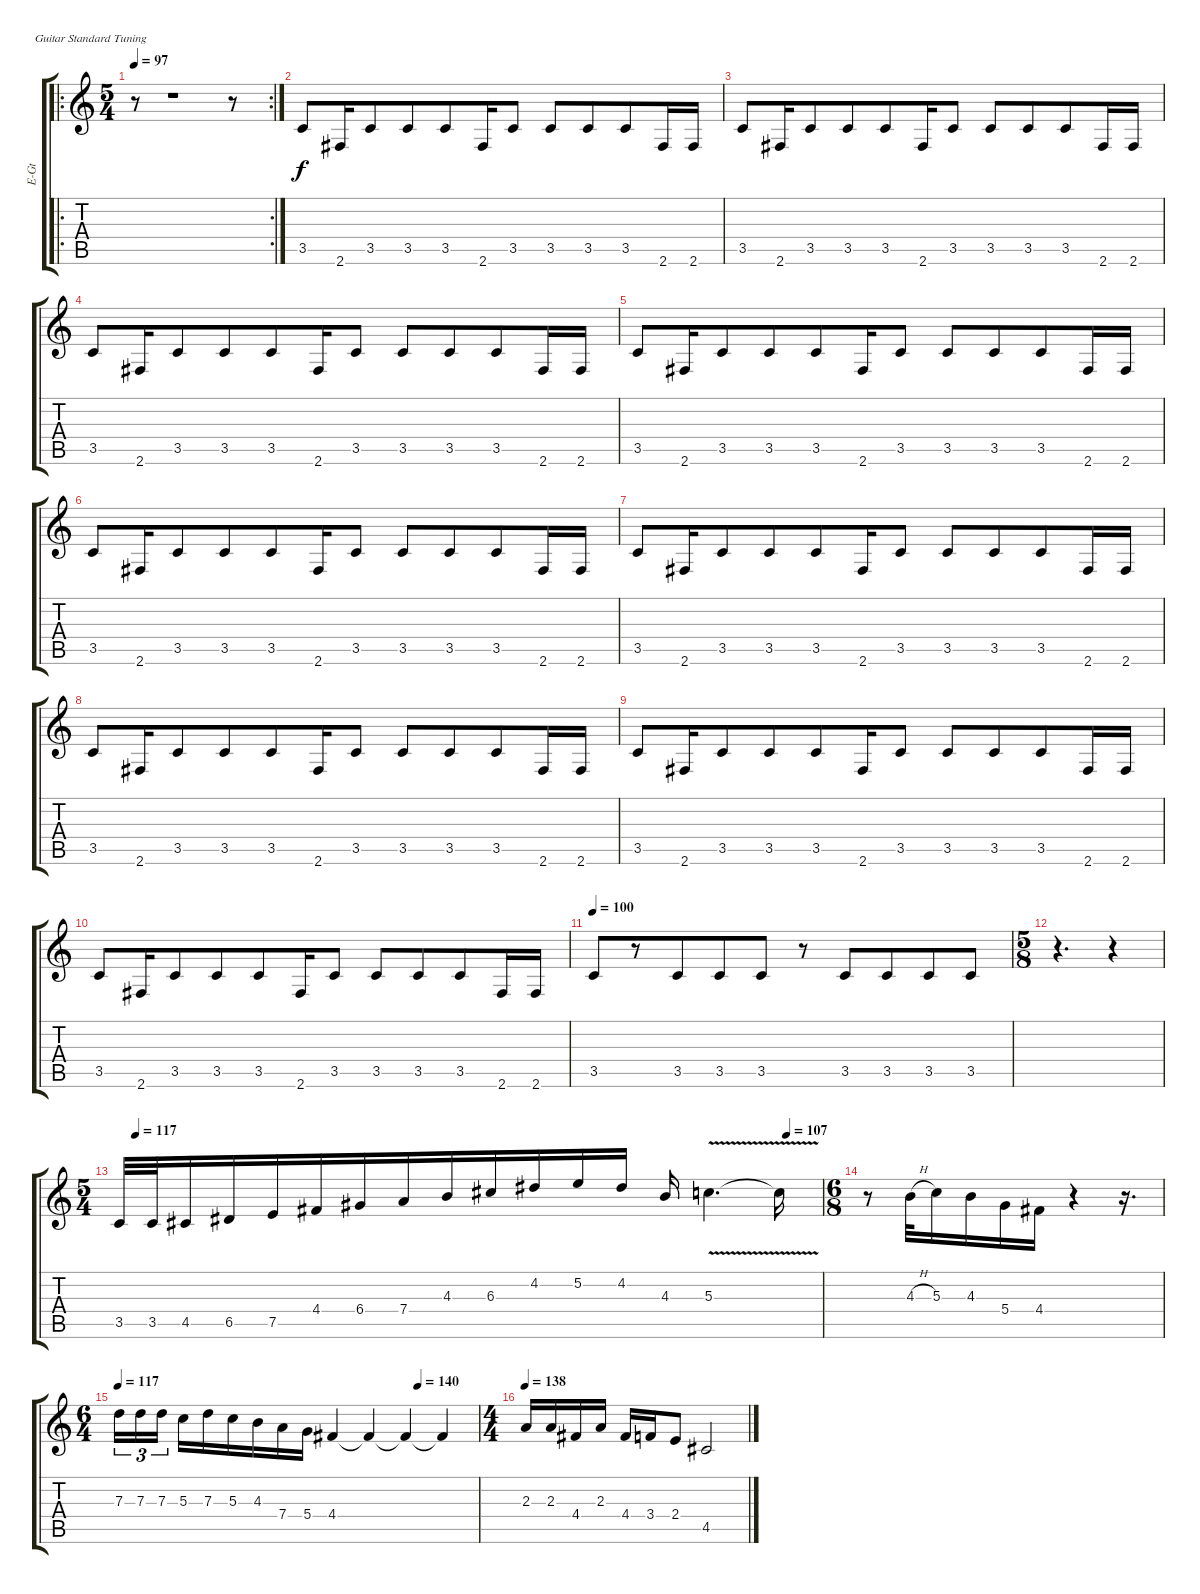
\bracketExtendMode groupsimilarinstruments
\otherSystemsTrackNameOrientation horizontal
\track ("Alex Lifeson, Guitarra" "E-Gt") {instrument distortionguitar}
\staff {score tabs}
\tuning (E4 B3 G3 D3 A2 E2)
\ro
\rc 2
\ts (5 4)
\beaming (8 6 4)
\tempo 97
\clef g2
\ks c
r.8{dy f instrument distortionguitar beam Down} r.1{beam Down} r.8{beam Down} |
3.5.8{beam Up} 2.6{acc #}.16{beam Up} 3.5.8{beam Up} 3.5.8{beam Up} 3.5.8{beam Up} 2.6{acc #}.16{beam Up} 3.5.8{beam Up} 3.5.8{beam Up} 3.5.8{beam Up} 3.5.8{beam Up} 2.6{acc #}.16{beam Up} 2.6{acc #}.16{beam Up} |
3.5.8{beam Up} 2.6{acc #}.16{beam Up} 3.5.8{beam Up} 3.5.8{beam Up} 3.5.8{beam Up} 2.6{acc #}.16{beam Up} 3.5.8{beam Up} 3.5.8{beam Up} 3.5.8{beam Up} 3.5.8{beam Up} 2.6{acc #}.16{beam Up} 2.6{acc #}.16{beam Up} |
3.5.8{beam Up} 2.6{acc #}.16{beam Up} 3.5.8{beam Up} 3.5.8{beam Up} 3.5.8{beam Up} 2.6{acc #}.16{beam Up} 3.5.8{beam Up} 3.5.8{beam Up} 3.5.8{beam Up} 3.5.8{beam Up} 2.6{acc #}.16{beam Up} 2.6{acc #}.16{beam Up} |
3.5.8{beam Up} 2.6{acc #}.16{beam Up} 3.5.8{beam Up} 3.5.8{beam Up} 3.5.8{beam Up} 2.6{acc #}.16{beam Up} 3.5.8{beam Up} 3.5.8{beam Up} 3.5.8{beam Up} 3.5.8{beam Up} 2.6{acc #}.16{beam Up} 2.6{acc #}.16{beam Up} |
3.5.8{beam Up} 2.6{acc #}.16{beam Up} 3.5.8{beam Up} 3.5.8{beam Up} 3.5.8{beam Up} 2.6{acc #}.16{beam Up} 3.5.8{beam Up} 3.5.8{beam Up} 3.5.8{beam Up} 3.5.8{beam Up} 2.6{acc #}.16{beam Up} 2.6{acc #}.16{beam Up} |
3.5.8{beam Up} 2.6{acc #}.16{beam Up} 3.5.8{beam Up} 3.5.8{beam Up} 3.5.8{beam Up} 2.6{acc #}.16{beam Up} 3.5.8{beam Up} 3.5.8{beam Up} 3.5.8{beam Up} 3.5.8{beam Up} 2.6{acc #}.16{beam Up} 2.6{acc #}.16{beam Up} |
3.5.8{beam Up} 2.6{acc #}.16{beam Up} 3.5.8{beam Up} 3.5.8{beam Up} 3.5.8{beam Up} 2.6{acc #}.16{beam Up} 3.5.8{beam Up} 3.5.8{beam Up} 3.5.8{beam Up} 3.5.8{beam Up} 2.6{acc #}.16{beam Up} 2.6{acc #}.16{beam Up} |
3.5.8{beam Up} 2.6{acc #}.16{beam Up} 3.5.8{beam Up} 3.5.8{beam Up} 3.5.8{beam Up} 2.6{acc #}.16{beam Up} 3.5.8{beam Up} 3.5.8{beam Up} 3.5.8{beam Up} 3.5.8{beam Up} 2.6{acc #}.16{beam Up} 2.6{acc #}.16{beam Up} |
3.5.8{beam Up} 2.6{acc #}.16{beam Up} 3.5.8{beam Up} 3.5.8{beam Up} 3.5.8{beam Up} 2.6{acc #}.16{beam Up} 3.5.8{beam Up} 3.5.8{beam Up} 3.5.8{beam Up} 3.5.8{beam Up} 2.6{acc #}.16{beam Up} 2.6{acc #}.16{beam Up} |
\tempo 100
3.5.8{beam Up} r.8{beam Up} 3.5.8{beam Up} 3.5.8{beam Up} 3.5.8{beam Up} r.8{beam Up} 3.5.8{beam Up} 3.5.8{beam Up} 3.5.8{beam Up} 3.5.8{beam Up} |
\ts (5 8)
\beaming (8 3 2)
r.4{d beam Down} r.4{beam Down} |
\ts (5 4)
\beaming (8 6 4)
\tempo (117 0.025)
\tempo (107 0.95)
3.5.32{beam Up} 3.5.32{beam Up} 4.5{acc #}.16{beam Up} 6.5{acc #}.16{beam Up} 7.5.16{beam Up} 4.4{acc #}.16{beam Up} 6.4{acc #}.16{beam Up} 7.4.16{beam Up} 4.3.16{beam Up} 6.3{acc #}.16{beam Up} 4.2{acc #}.16{beam Up} 5.2.16{beam Up} 4.2{acc #}.16{beam Up} 4.3.16{beam Up} 5.3{v}.4{d beam Down} 5.3{v t}.16{beam Down} |
\ts (6 8)
\beaming (8 3 3)
r.8{beam Down} 4.3{h}.32{beam Up} 5.3.16{beam Up} 4.3.16{beam Up} 5.4.16{beam Up} 4.4{acc #}.16{beam Up} r.4{beam Up} r.16{d beam Up} |
\ts (6 4)
\beaming (8 6 6)
\tempo 117
\tempo (140 0.833333)
7.3.16{tu (3 2) beam Down} 7.3.16{tu (3 2) beam Down} 7.3.16{tu (3 2) beam Down} 5.3.16{beam Down} 7.3.16{beam Down} 5.3.16{beam Down} 4.3.16{beam Down} 7.4.16{beam Down} 5.4.16{beam Down} 4.4{acc #}.4{beam Up} 4.4{t acc #}.4{beam Up} 4.4{t acc #}.4{beam Up} 4.4{t acc #}.4{beam Up} |
\ts (4 4)
\beaming (8 2 2 2 2)
\tempo 138
2.3.16{beam Up} 2.3.16{beam Up} 4.4{acc #}.16{beam Up} 2.3.16{beam Up} 4.4{acc #}.16{beam Up} 3.4.16{beam Up} 2.4.8{beam Up} 4.5{acc #}.2{beam Up}
